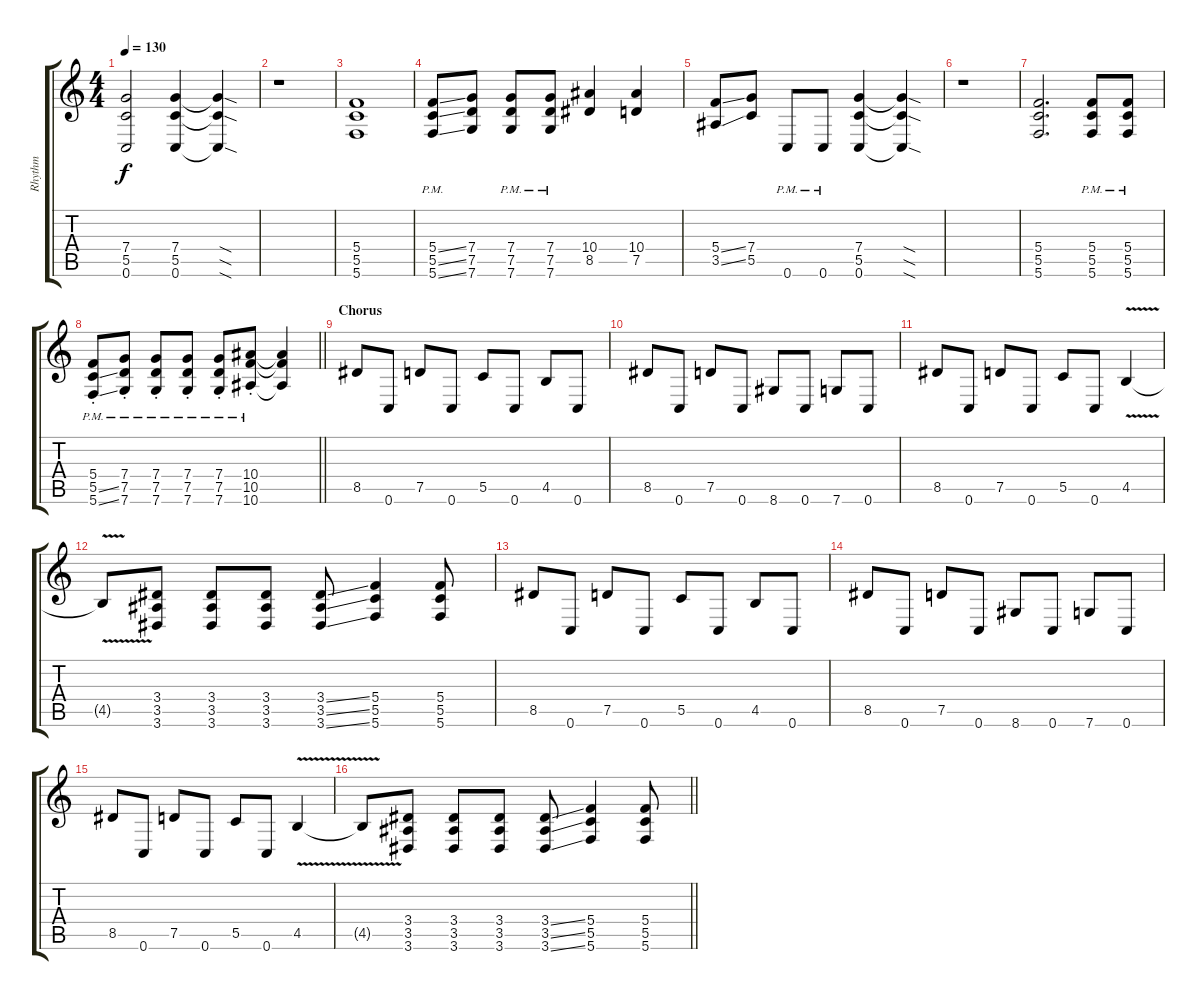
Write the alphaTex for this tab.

\track ("Rhythm" "Rhythm") {instrument distortionguitar}
\staff {score tabs}
\tuning (D4 A3 F3 C3 G2 C2) {hide}
\ts (4 4)
\tempo 130
\clef g2
\ks c
(7.4 5.5 0.6).2{dy f} (7.4 5.5 0.6).4 (7.4{sod t} 5.5{sod t} 0.6{sod t}).4 |
r.1 |
(5.4 5.5 5.6).1 |
(5.4{ss} 5.5{ss} 5.6{ss pm}).8 (7.4 7.5 7.6).8 (7.4 7.5 7.6{pm}).8 (7.4 7.5 7.6{pm}).8 (10.4 8.5).4 (10.4 7.5).4 |
(5.4{ss} 3.5{ss}).8 (7.4 5.5).8 0.6{pm}.8 0.6{pm}.8 (7.4 5.5 0.6).4 (7.4{sod t} 5.5{sod t} 0.6{sod t}).4 |
r.1 |
(5.4 5.5 5.6).2{d} (5.4 5.5 5.6{pm}).8 (5.4 5.5 5.6{pm}).8 |
\barLineRight lightlight
(5.4{st} 5.5{ss} 5.6{ss pm}).8 (7.4{pm st} 7.5 7.6).8 (7.4{st} 7.5 7.6{pm}).8 (7.4{st} 7.5 7.6{pm}).8 (7.4{pm st} 7.5 7.6).8 (10.4{pm st} 10.5 10.6).8 (10.4{t} 10.5{t} 10.6{t}).4 |
\section ("" "Chorus")
8.5.8 0.6.8 7.5.8 0.6.8 5.5.8 0.6.8 4.5.8 0.6.8 |
8.5.8 0.6.8 7.5.8 0.6.8 8.6.8 0.6.8 7.6.8 0.6.8 |
8.5.8 0.6.8 7.5.8 0.6.8 5.5.8 0.6.8 4.5{v}.4 |
4.5{t}.8 (3.4 3.5 3.6).8 (3.4 3.5 3.6).8 (3.4 3.5 3.6).8 (3.4{ss} 3.5{ss} 3.6{ss}).8 (5.4 5.5 5.6).4 (5.4 5.5 5.6).8 |
8.5.8 0.6.8 7.5.8 0.6.8 5.5.8 0.6.8 4.5.8 0.6.8 |
8.5.8 0.6.8 7.5.8 0.6.8 8.6.8 0.6.8 7.6.8 0.6.8 |
8.5.8 0.6.8 7.5.8 0.6.8 5.5.8 0.6.8 4.5{v}.4 |
\barLineRight lightlight
4.5{t}.8 (3.4 3.5 3.6).8 (3.4 3.5 3.6).8 (3.4 3.5 3.6).8 (3.4{ss} 3.5{ss} 3.6{ss}).8 (5.4 5.5 5.6).4 (5.4 5.5 5.6).8
